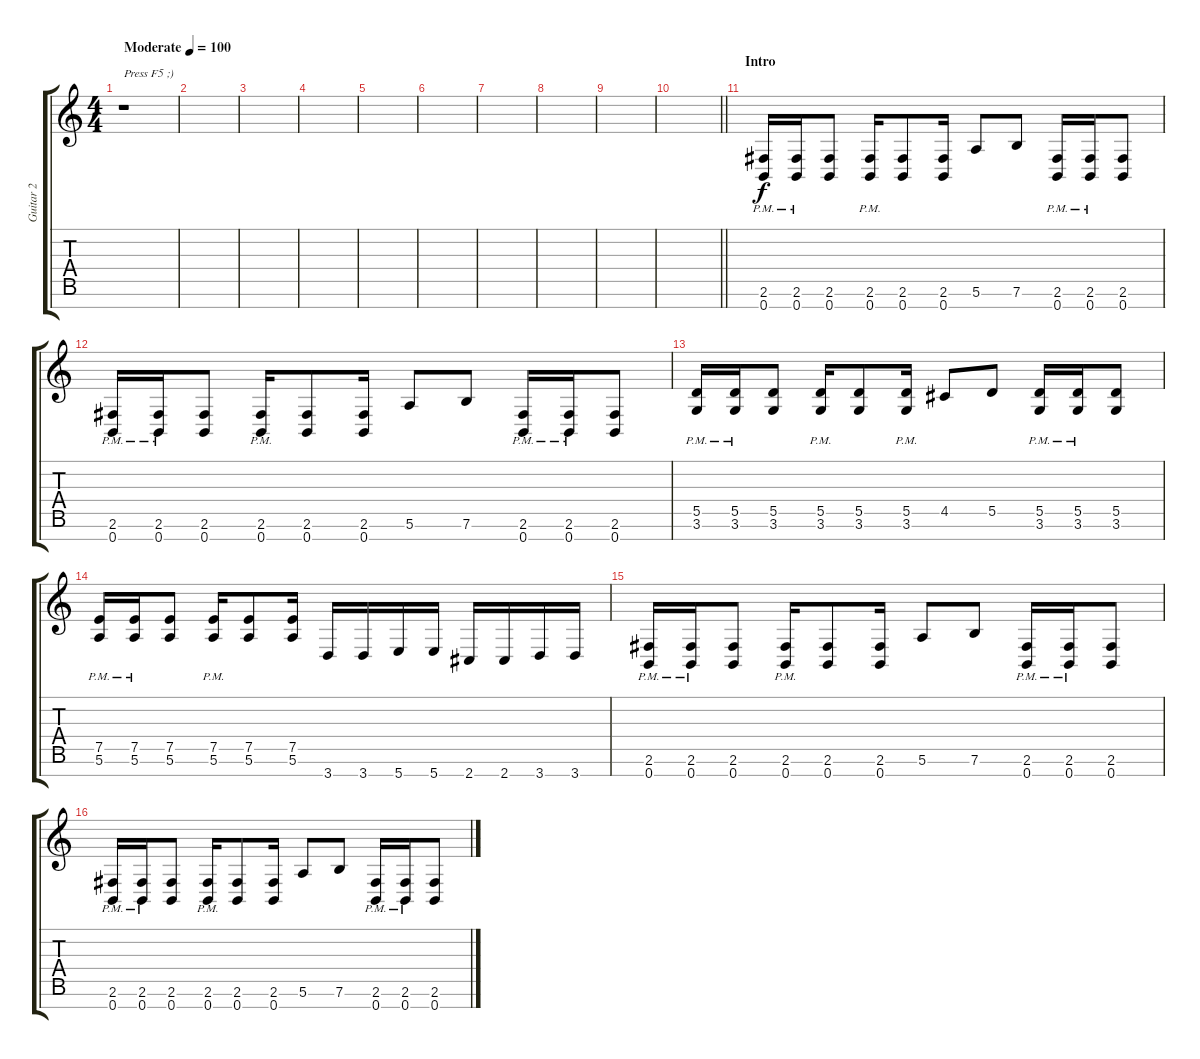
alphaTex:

\track ("Guitar 2" "Guitar 2") {instrument overdrivenguitar}
\staff {score tabs}
\tuning (E4 B3 G3 D3 A2 E2 B1) {hide}
\ts (4 4)
\tempo (100 "Moderate")
\clef g2
\ks c
r.1{txt "Press F5 ;)" dy f instrument overdrivenguitar} |
|
|
|
|
|
|
|
|
\barLineRight lightlight
|
\section ("" "Intro")
(2.6{pm} 0.7{pm}).16 (2.6{pm} 0.7{pm}).16 (2.6 0.7).8 (2.6{pm} 0.7{pm}).16 (2.6 0.7).8 (2.6 0.7).16 5.6.8 7.6.8 (2.6{pm} 0.7{pm}).16 (2.6{pm} 0.7{pm}).16 (2.6 0.7).8 |
(2.6{pm} 0.7{pm}).16 (2.6{pm} 0.7{pm}).16 (2.6 0.7).8 (2.6{pm} 0.7{pm}).16 (2.6 0.7).8 (2.6 0.7).16 5.6.8 7.6.8 (2.6{pm} 0.7{pm}).16 (2.6{pm} 0.7{pm}).16 (2.6 0.7).8 |
(5.5{pm} 3.6{pm}).16 (5.5{pm} 3.6{pm}).16 (5.5 3.6).8 (5.5{pm} 3.6{pm}).16 (5.5 3.6).8 (5.5{pm} 3.6{pm}).16 4.5.8 5.5.8 (5.5{pm} 3.6{pm}).16 (5.5{pm} 3.6{pm}).16 (5.5 3.6).8 |
(7.5{pm} 5.6{pm}).16 (7.5{pm} 5.6{pm}).16 (7.5 5.6).8 (7.5{pm} 5.6{pm}).16 (7.5 5.6).8 (7.5 5.6).16 3.7.16 3.7.16 5.7.16 5.7.16 2.7.16 2.7.16 3.7.16 3.7.16 |
(2.6{pm} 0.7{pm}).16 (2.6{pm} 0.7{pm}).16 (2.6 0.7).8 (2.6{pm} 0.7{pm}).16 (2.6 0.7).8 (2.6 0.7).16 5.6.8 7.6.8 (2.6{pm} 0.7{pm}).16 (2.6{pm} 0.7{pm}).16 (2.6 0.7).8 |
(2.6{pm} 0.7{pm}).16 (2.6{pm} 0.7{pm}).16 (2.6 0.7).8 (2.6{pm} 0.7{pm}).16 (2.6 0.7).8 (2.6 0.7).16 5.6.8 7.6.8 (2.6{pm} 0.7{pm}).16 (2.6{pm} 0.7{pm}).16 (2.6 0.7).8
